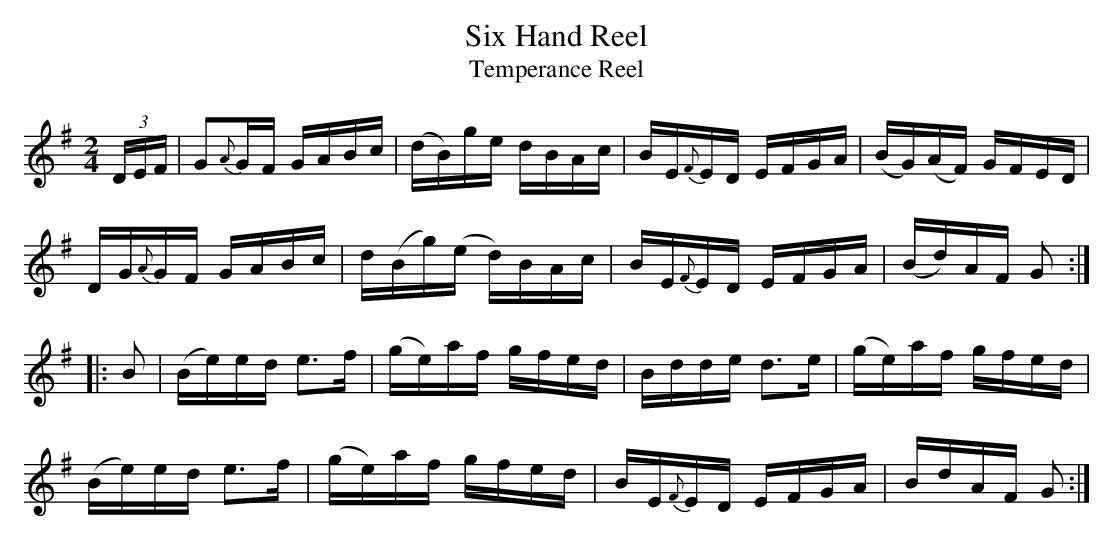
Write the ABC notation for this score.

X:1
T:Six Hand Reel
T:Temperance Reel
M:2/4
L:1/8
K:G
(3D/E/F/|G{A}G/F/ G/A/B/c/|(d/B/)g/e/ d/B/A/c/|B/E/{F}E/D/ E/F/G/A/|(B/G/)(A/F/) G/F/E/D/|
D/G/{A}G/F/ G/A/B/c/|d/(B/g/)(e/ d/)B/A/c/|B/E/{F}E/D/ E/F/G/A/|(B/d/)A/F/ G:|
|:B|(B/e/)e/d/ e>f|(g/e/)a/f/ g/f/e/d/|B/d/d/e/ d>e|(g/e/)a/f/ g/f/e/d/|
(B/e/)e/d/ e>f|(g/e/)a/f/ g/f/e/d/|B/E/{F}E/D/ E/F/G/A/|B/d/A/F/ G:|
